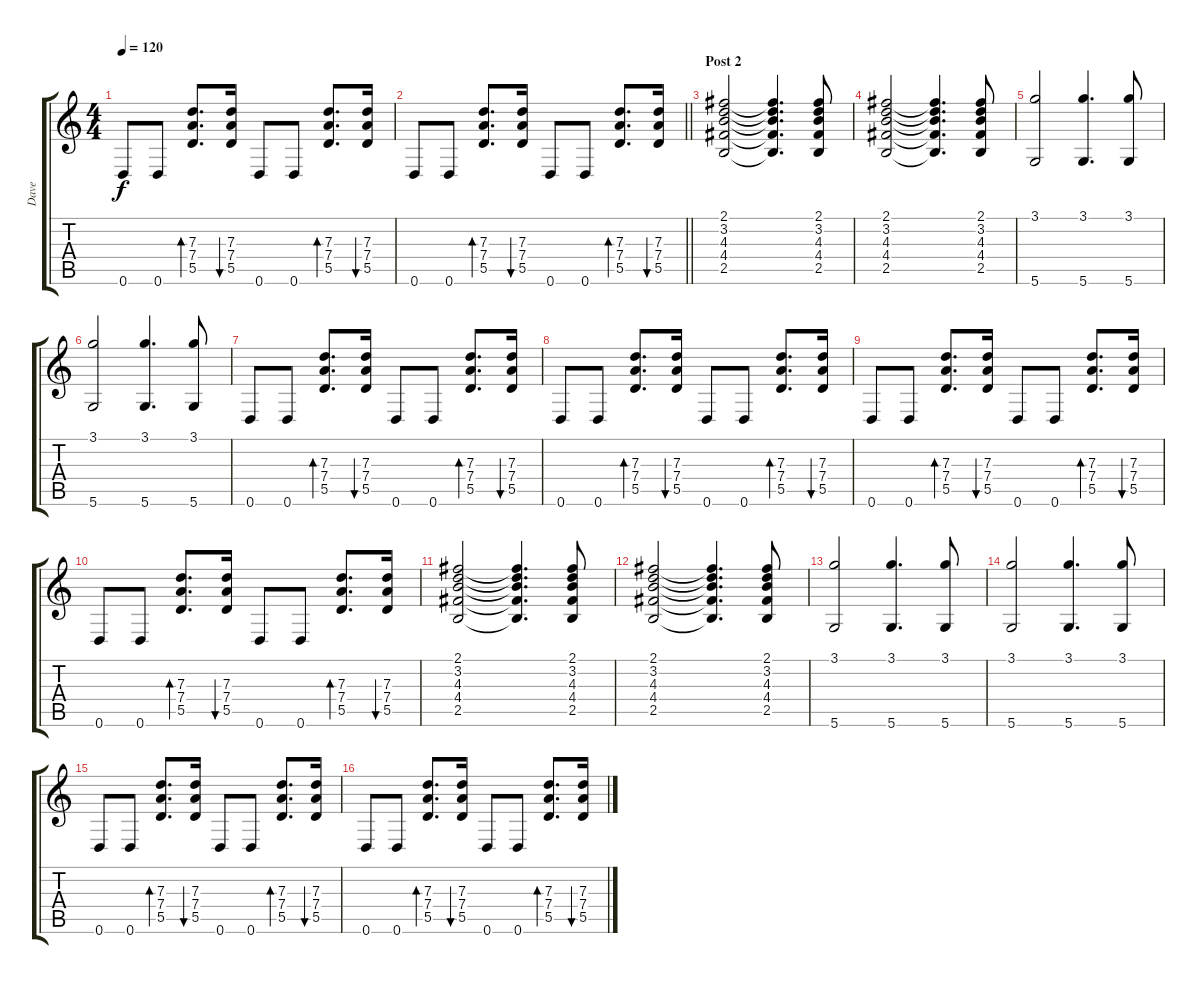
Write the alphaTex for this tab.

\track ("Dave" "Dave") {instrument acousticguitarsteel}
\staff {score tabs}
\tuning (E4 B3 G3 D3 A2 D2) {hide}
\ts (4 4)
\tempo 120
\clef g2
\ks c
0.6.8{dy f} 0.6.8 (7.3 7.4 5.5).8{d bd 120} (7.3 7.4 5.5).16{bu 120} 0.6.8 0.6.8 (7.3 7.4 5.5).8{d bd 120} (7.3 7.4 5.5).16{bu 120} |
\barLineRight lightlight
0.6.8 0.6.8 (7.3 7.4 5.5).8{d bd 120} (7.3 7.4 5.5).16{bu 120} 0.6.8 0.6.8 (7.3 7.4 5.5).8{d bd 120} (7.3 7.4 5.5).16{bu 120} |
\section ("" "Post 2")
(2.1 3.2 4.3 4.4 2.5).2 (2.1{t} 3.2{t} 4.3{t} 4.4{t} 2.5{t}).4{d} (2.1 3.2 4.3 4.4 2.5).8 |
(2.1 3.2 4.3 4.4 2.5).2 (2.1{t} 3.2{t} 4.3{t} 4.4{t} 2.5{t}).4{d} (2.1 3.2 4.3 4.4 2.5).8 |
(3.1 5.6).2 (3.1 5.6).4{d} (3.1 5.6).8 |
(3.1 5.6).2 (3.1 5.6).4{d} (3.1 5.6).8 |
0.6.8 0.6.8 (7.3 7.4 5.5).8{d bd 120} (7.3 7.4 5.5).16{bu 120} 0.6.8 0.6.8 (7.3 7.4 5.5).8{d bd 120} (7.3 7.4 5.5).16{bu 120} |
0.6.8 0.6.8 (7.3 7.4 5.5).8{d bd 120} (7.3 7.4 5.5).16{bu 120} 0.6.8 0.6.8 (7.3 7.4 5.5).8{d bd 120} (7.3 7.4 5.5).16{bu 120} |
0.6.8 0.6.8 (7.3 7.4 5.5).8{d bd 120} (7.3 7.4 5.5).16{bu 120} 0.6.8 0.6.8 (7.3 7.4 5.5).8{d bd 120} (7.3 7.4 5.5).16{bu 120} |
0.6.8 0.6.8 (7.3 7.4 5.5).8{d bd 120} (7.3 7.4 5.5).16{bu 120} 0.6.8 0.6.8 (7.3 7.4 5.5).8{d bd 120} (7.3 7.4 5.5).16{bu 120} |
(2.1 3.2 4.3 4.4 2.5).2 (2.1{t} 3.2{t} 4.3{t} 4.4{t} 2.5{t}).4{d} (2.1 3.2 4.3 4.4 2.5).8 |
(2.1 3.2 4.3 4.4 2.5).2 (2.1{t} 3.2{t} 4.3{t} 4.4{t} 2.5{t}).4{d} (2.1 3.2 4.3 4.4 2.5).8 |
(3.1 5.6).2 (3.1 5.6).4{d} (3.1 5.6).8 |
(3.1 5.6).2 (3.1 5.6).4{d} (3.1 5.6).8 |
0.6.8 0.6.8 (7.3 7.4 5.5).8{d bd 120} (7.3 7.4 5.5).16{bu 120} 0.6.8 0.6.8 (7.3 7.4 5.5).8{d bd 120} (7.3 7.4 5.5).16{bu 120} |
0.6.8 0.6.8 (7.3 7.4 5.5).8{d bd 120} (7.3 7.4 5.5).16{bu 120} 0.6.8 0.6.8 (7.3 7.4 5.5).8{d bd 120} (7.3 7.4 5.5).16{bu 120}
